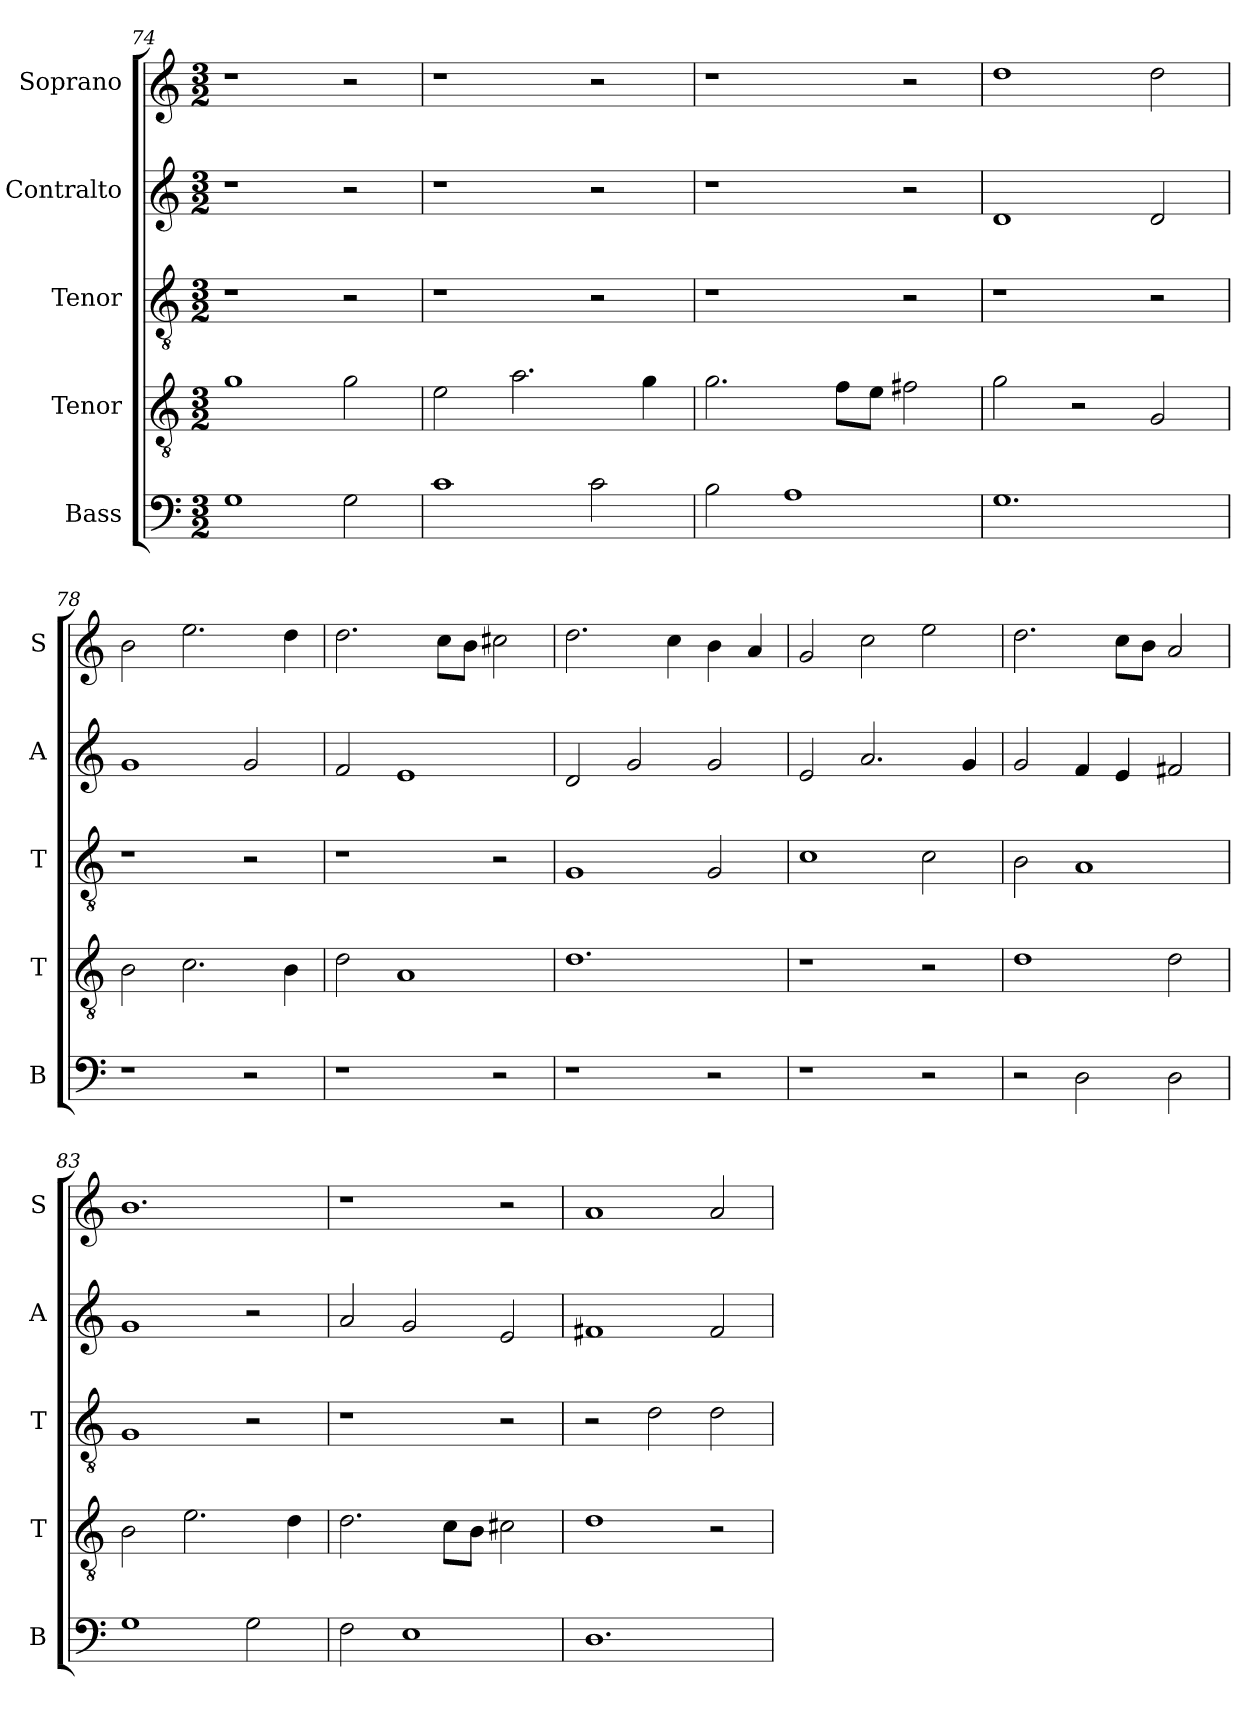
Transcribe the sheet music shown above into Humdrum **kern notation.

**kern	**kern	**kern	**kern	**kern
*part5	*part4	*part3	*part2	*part1
*staff5	*staff4	*staff3	*staff2	*staff1
*I"Bass	*I"Tenor	*I"Tenor	*I"Contralto	*I"Soprano
*I'B	*I'T	*I'T	*I'A	*I'S
*clefF4	*clefGv2	*clefGv2	*clefG2	*clefG2
*k[]	*k[]	*k[]	*k[]	*k[]
*G:mix	*G:mix	*G:mix	*G:mix	*G:mix
*M3/2	*M3/2	*M3/2	*M3/2	*M3/2
=74	=74	=74	=74	=74
1G	1g	1r	1r	1r
2G	2g	2r	2r	2r
=75	=75	=75	=75	=75
1c	2e	1r	1r	1r
.	2.a	.	.	.
2c	.	2r	2r	2r
.	4g	.	.	.
=76	=76	=76	=76	=76
2B	2.g	1r	1r	1r
1A	.	.	.	.
.	8f\L	.	.	.
.	8e\J	.	.	.
.	2f#X	2r	2r	2r
=77	=77	=77	=77	=77
1.G	2g	1r	1d	1dd
.	2r	.	.	.
.	2G	2r	2d	2dd
=78	=78	=78	=78	=78
1r	2B	1r	1g	2b
.	2.c	.	.	2.ee
2r	.	2r	2g	.
.	4B	.	.	4dd
=79	=79	=79	=79	=79
1r	2d	1r	2f	2.dd
.	1A	.	1e	.
.	.	.	.	8cc\L
.	.	.	.	8b\J
2r	.	2r	.	2cc#X
=80	=80	=80	=80	=80
1r	1.d	1G	2d	2.dd
.	.	.	2g	.
.	.	.	.	4cc
2r	.	2G	2g	4b
.	.	.	.	4a
=81	=81	=81	=81	=81
1r	1r	1c	2e	2g
.	.	.	2.a	2cc
2r	2r	2c	.	2ee
.	.	.	4g	.
=82	=82	=82	=82	=82
2r	1d	2B	2g	2.dd
2D	.	1A	4f	.
.	.	.	4e	8cc\L
.	.	.	.	8b\J
2D	2d	.	2f#X	2a
=83	=83	=83	=83	=83
1G	2B	1G	1g	1.b
.	2.e	.	.	.
2G	.	2r	2r	.
.	4d	.	.	.
=84	=84	=84	=84	=84
2F	2.d	1r	2a	1r
1E	.	.	2g	.
.	8c\L	.	.	.
.	8B\J	.	.	.
.	2c#X	2r	2e	2r
=85	=85	=85	=85	=85
1.D	1d	2r	1f#X	1a
.	.	2d	.	.
.	2r	2d	2f#	2a
=	=	=	=	=
*-	*-	*-	*-	*-
